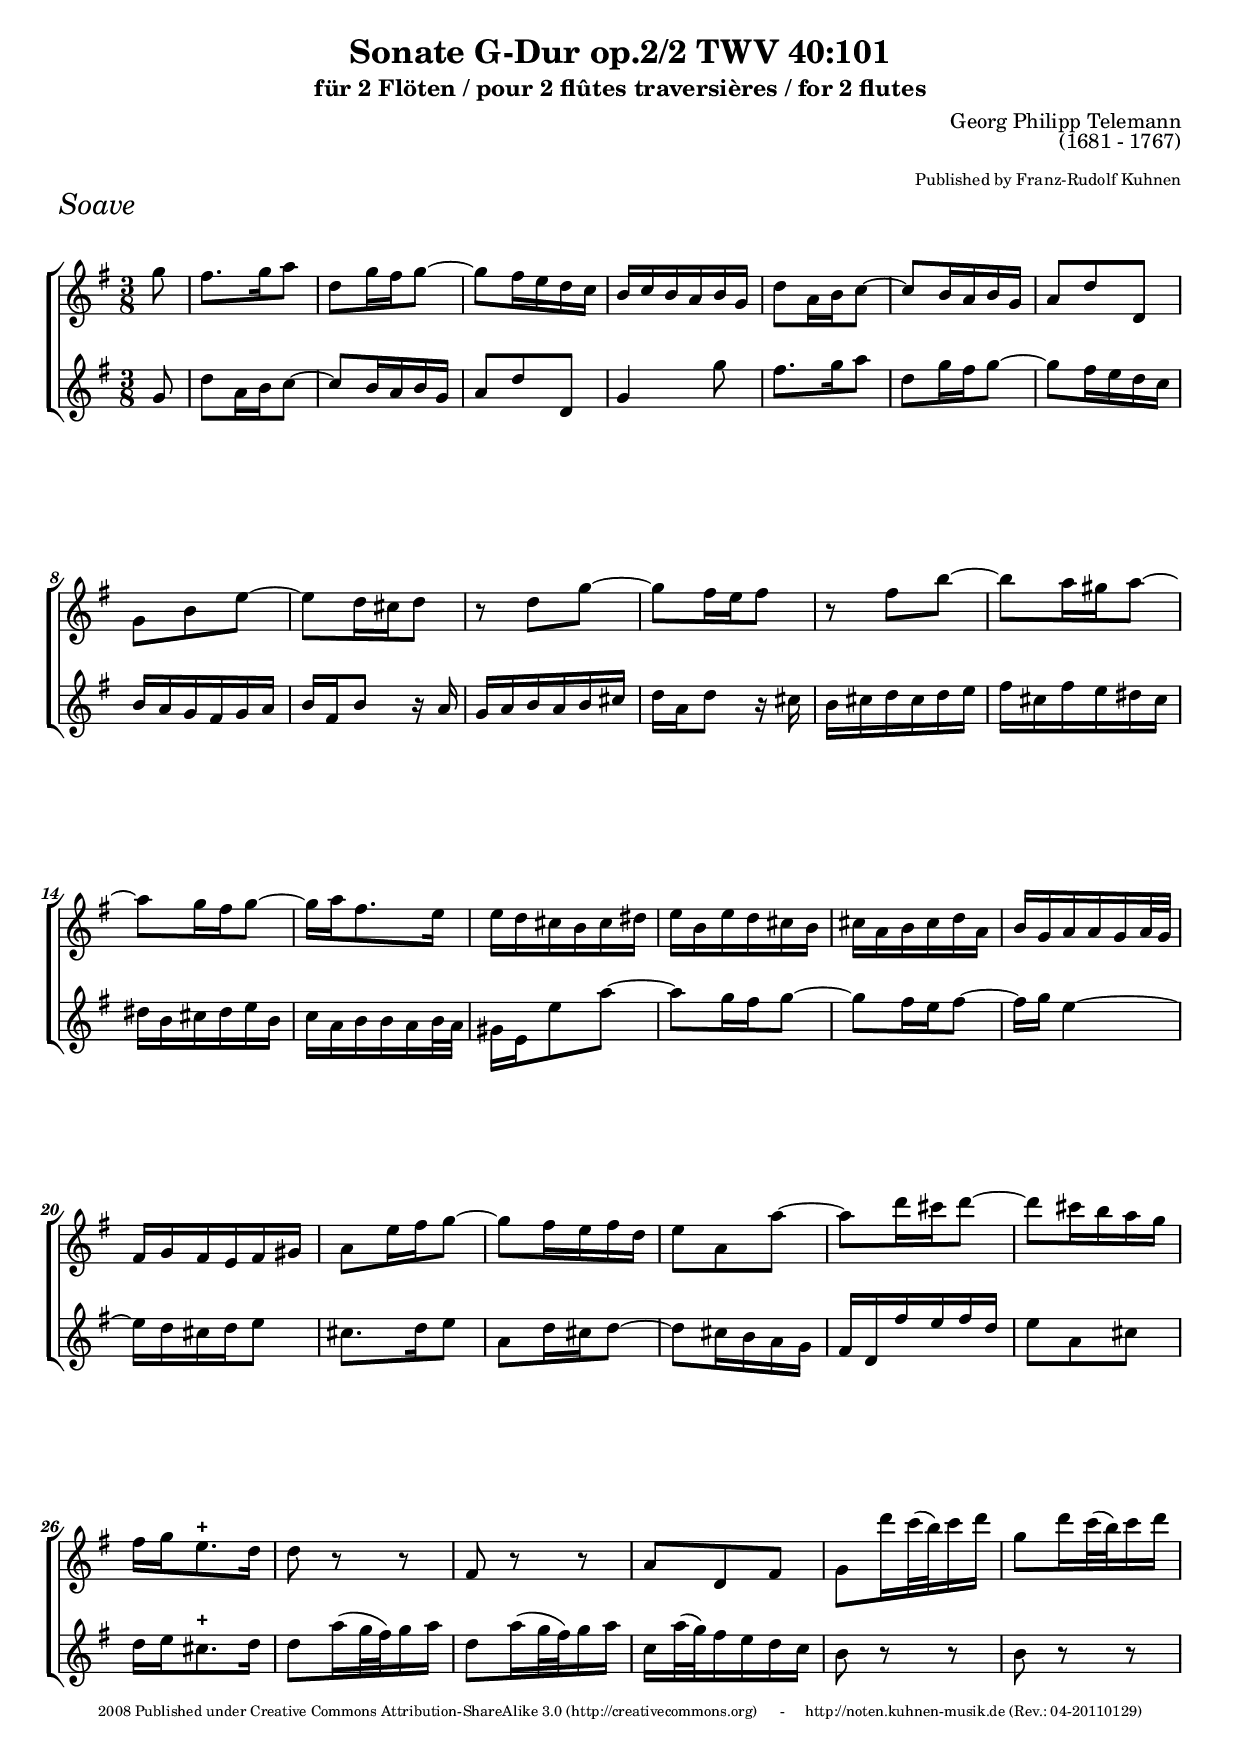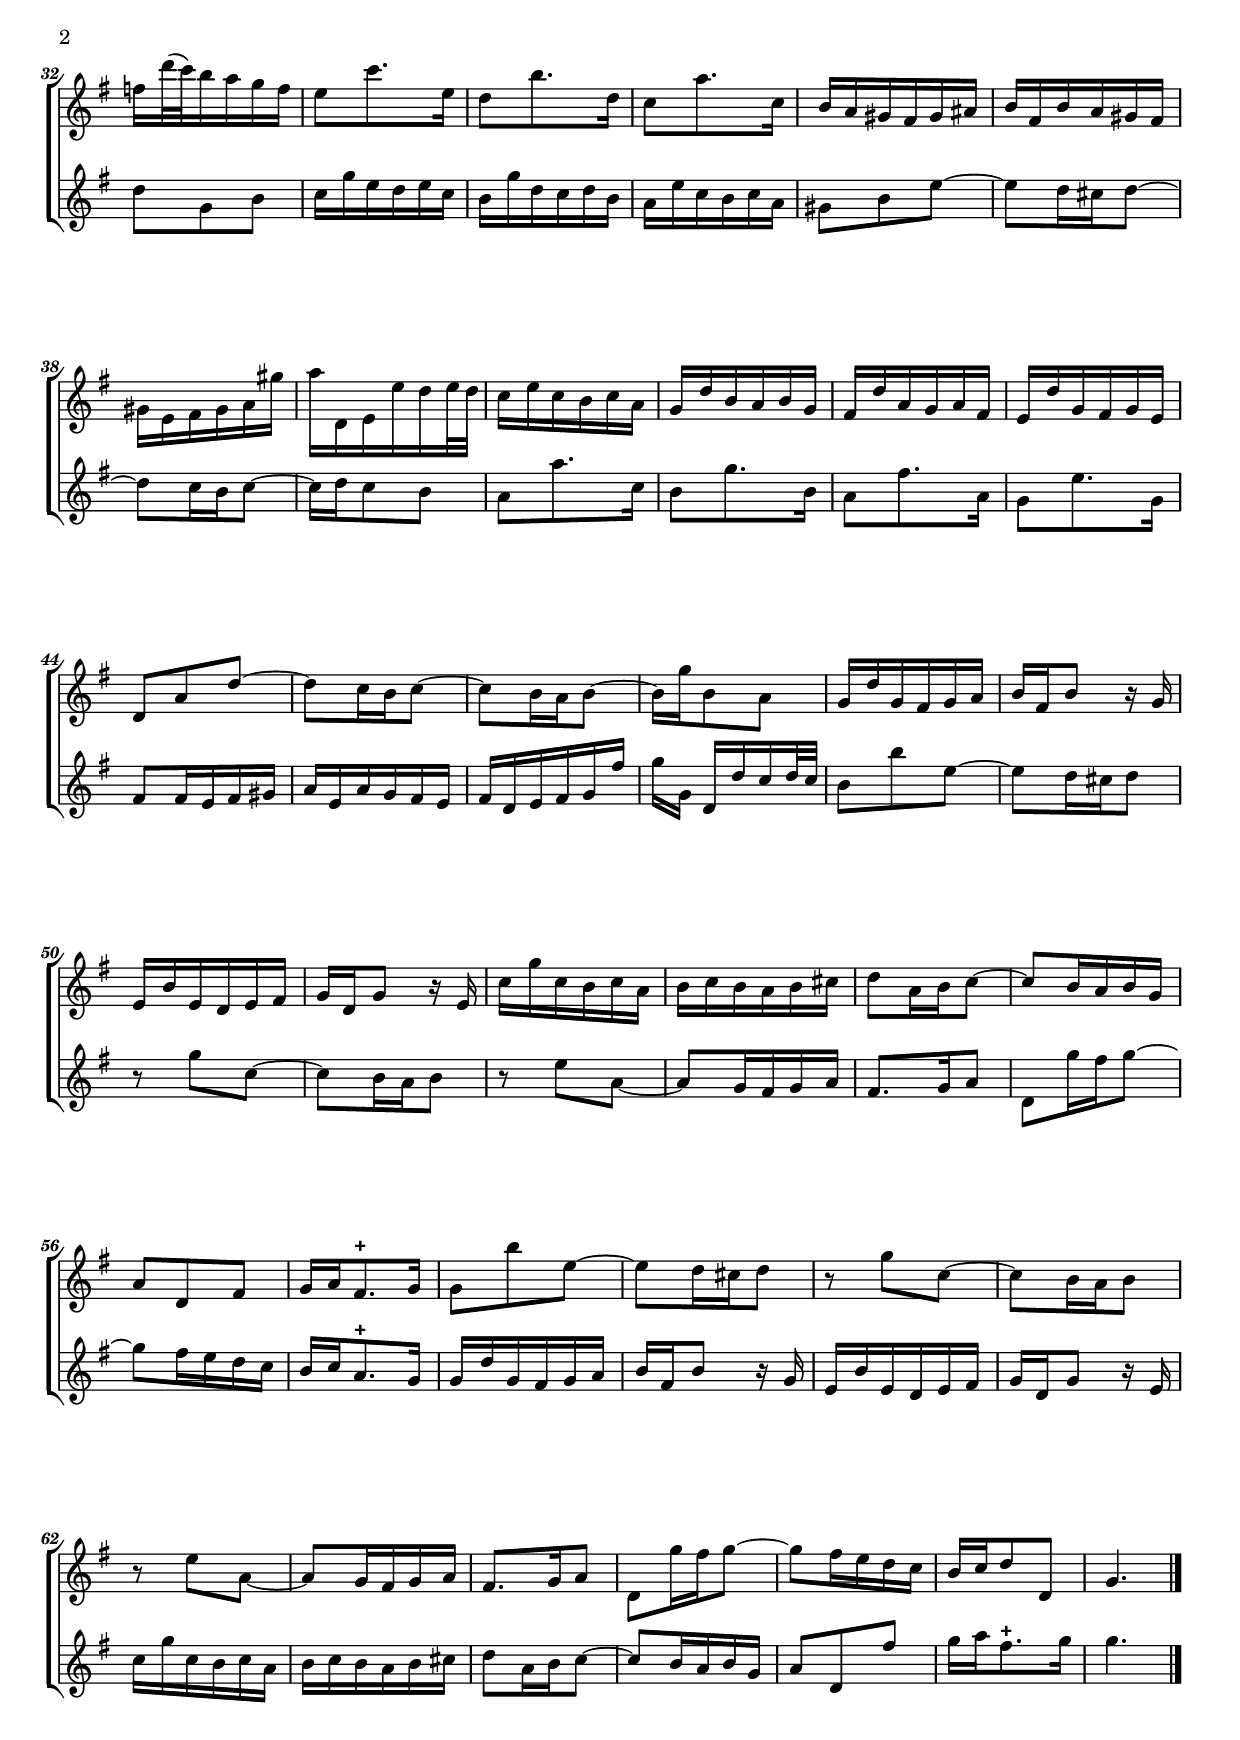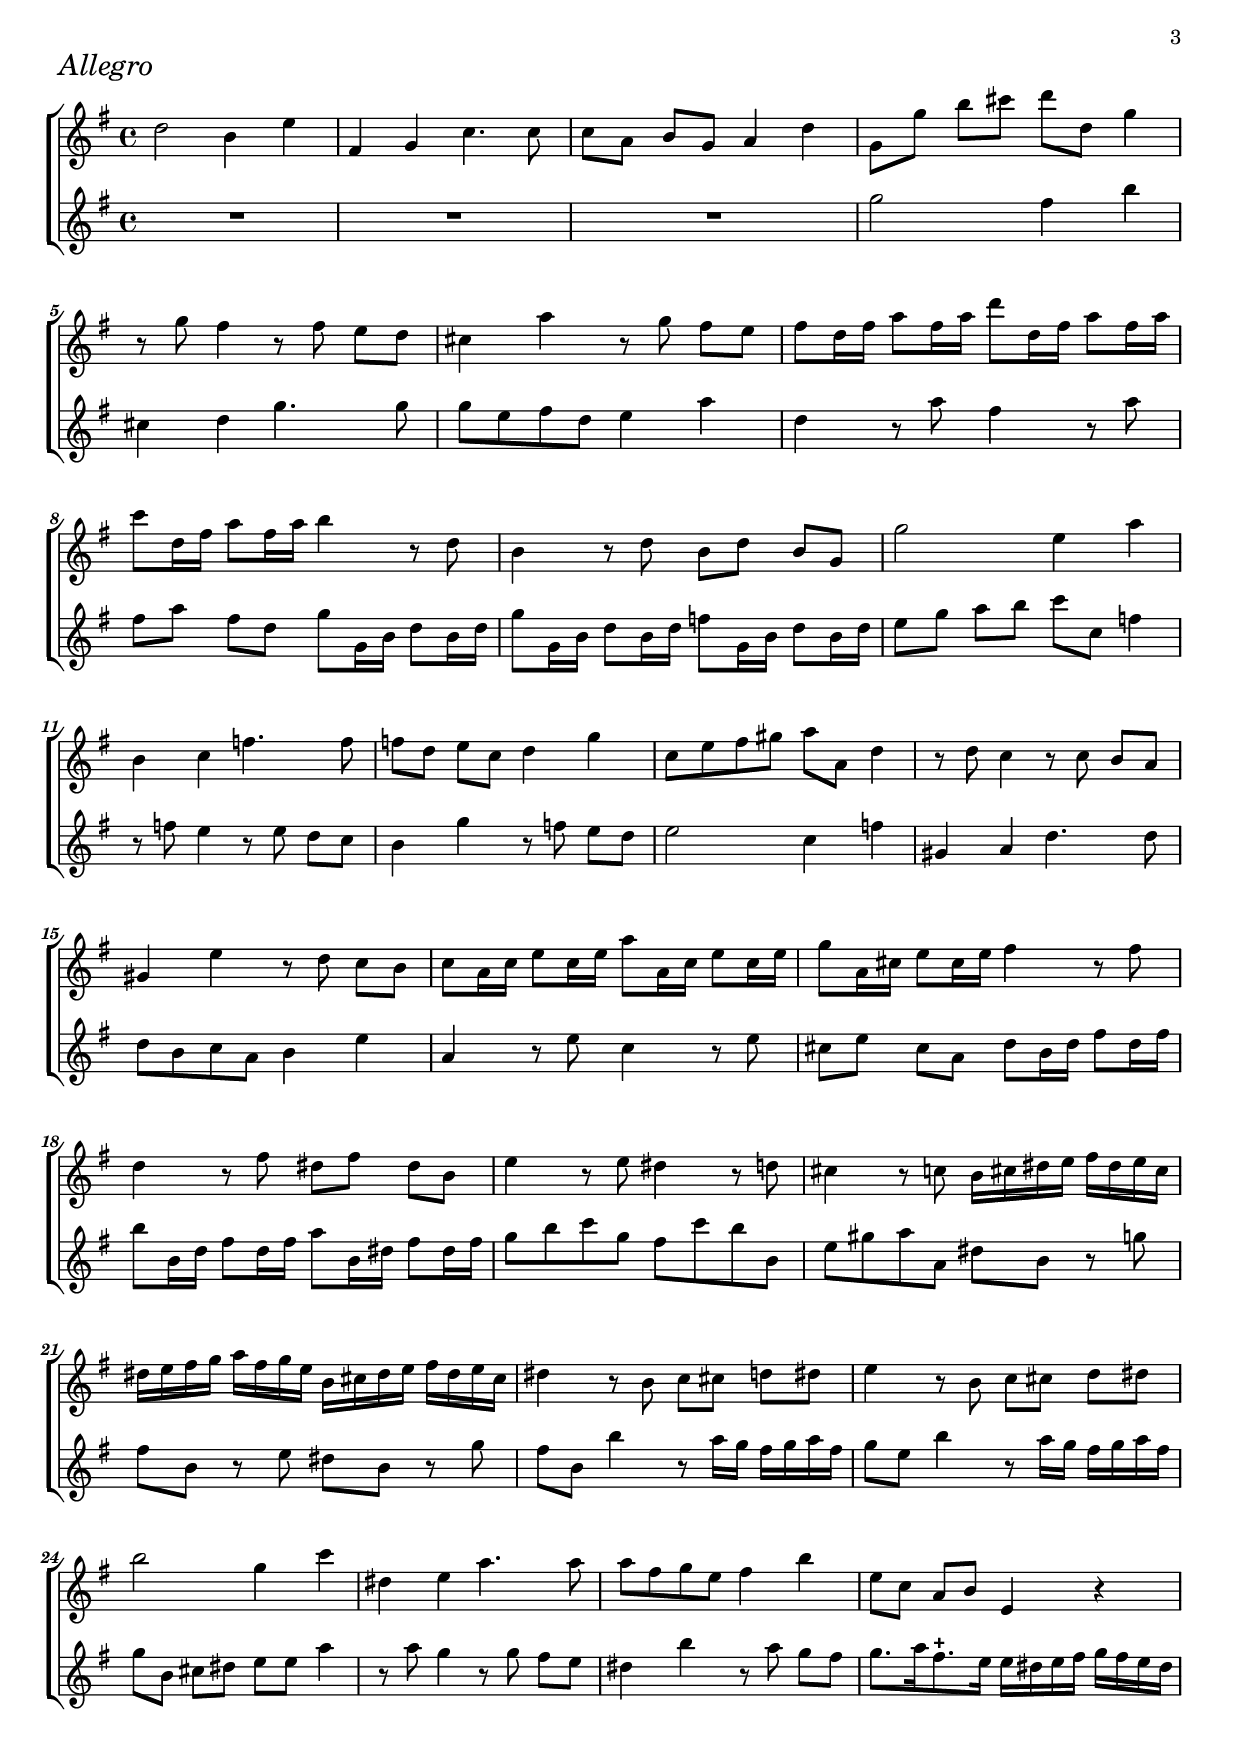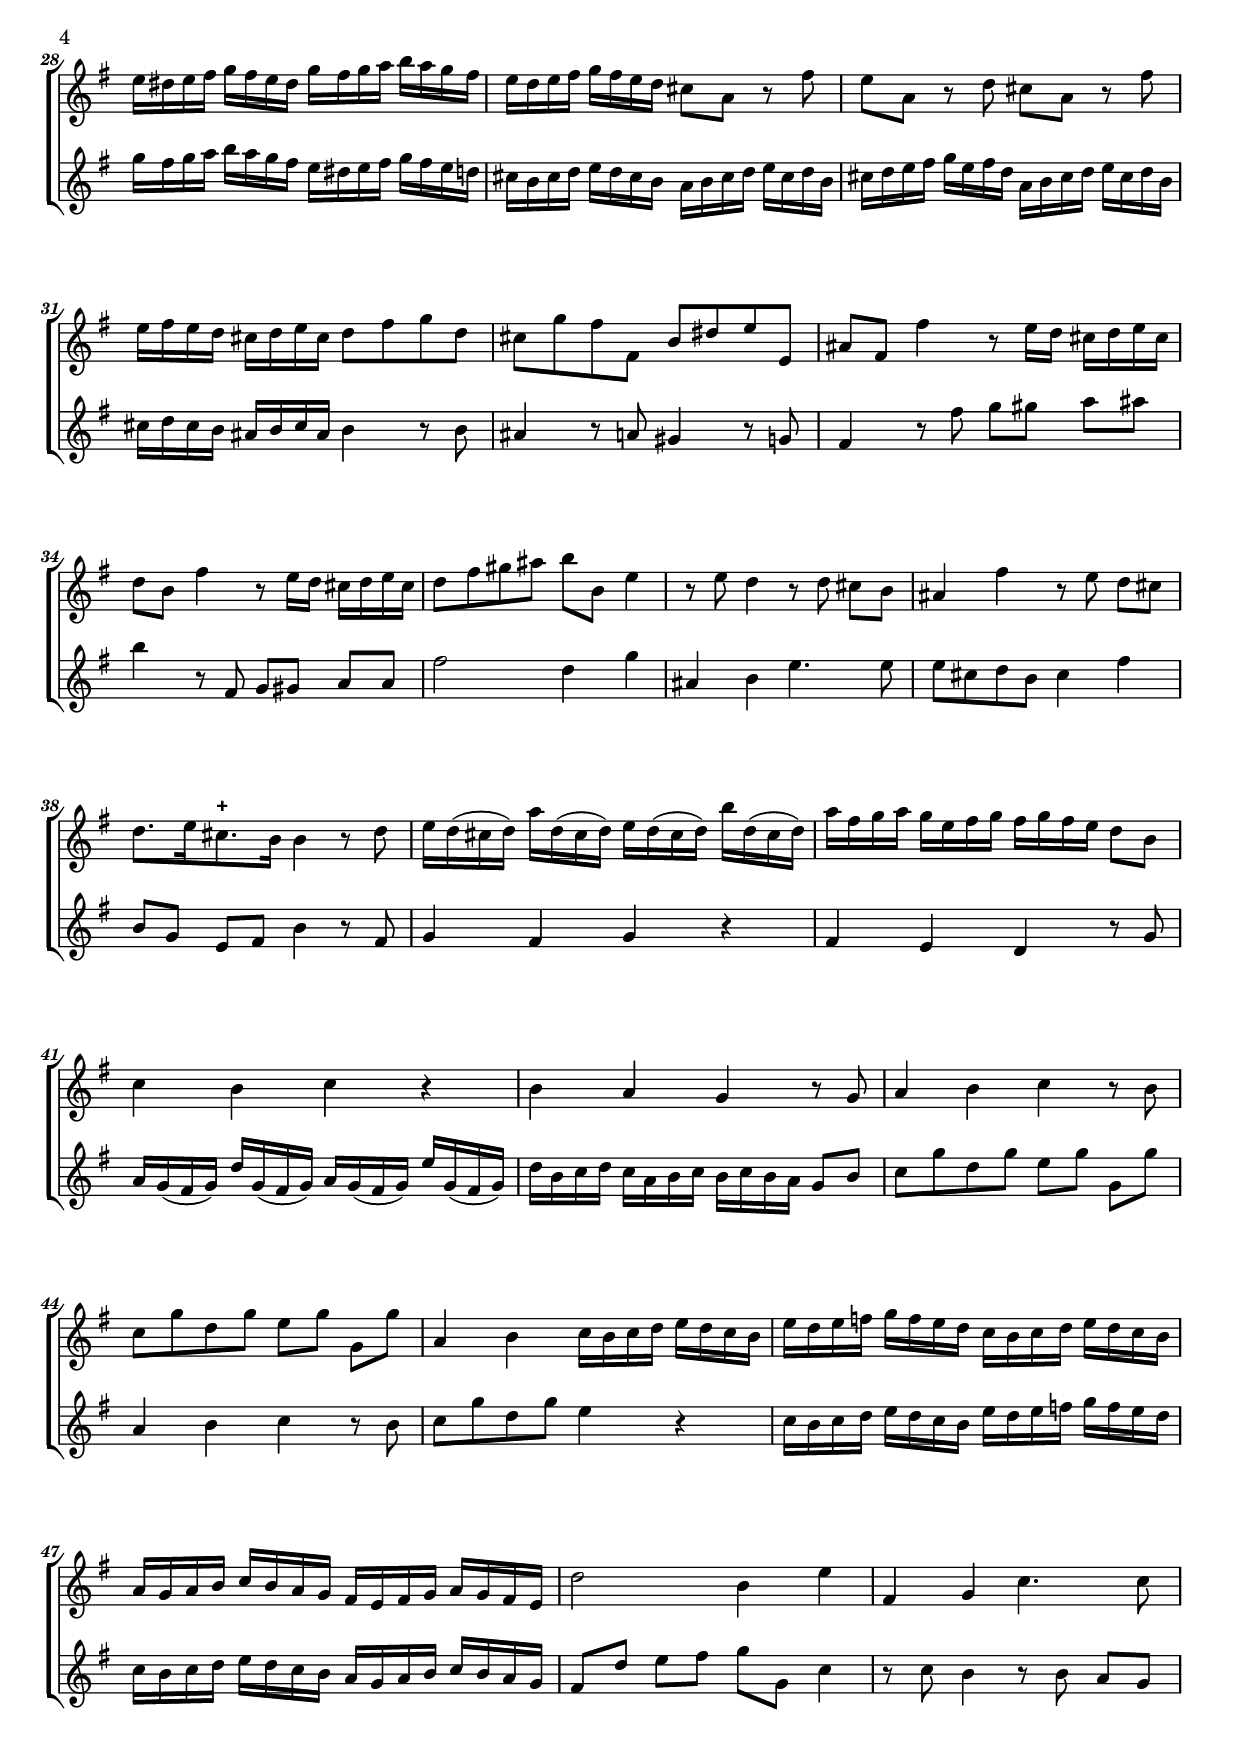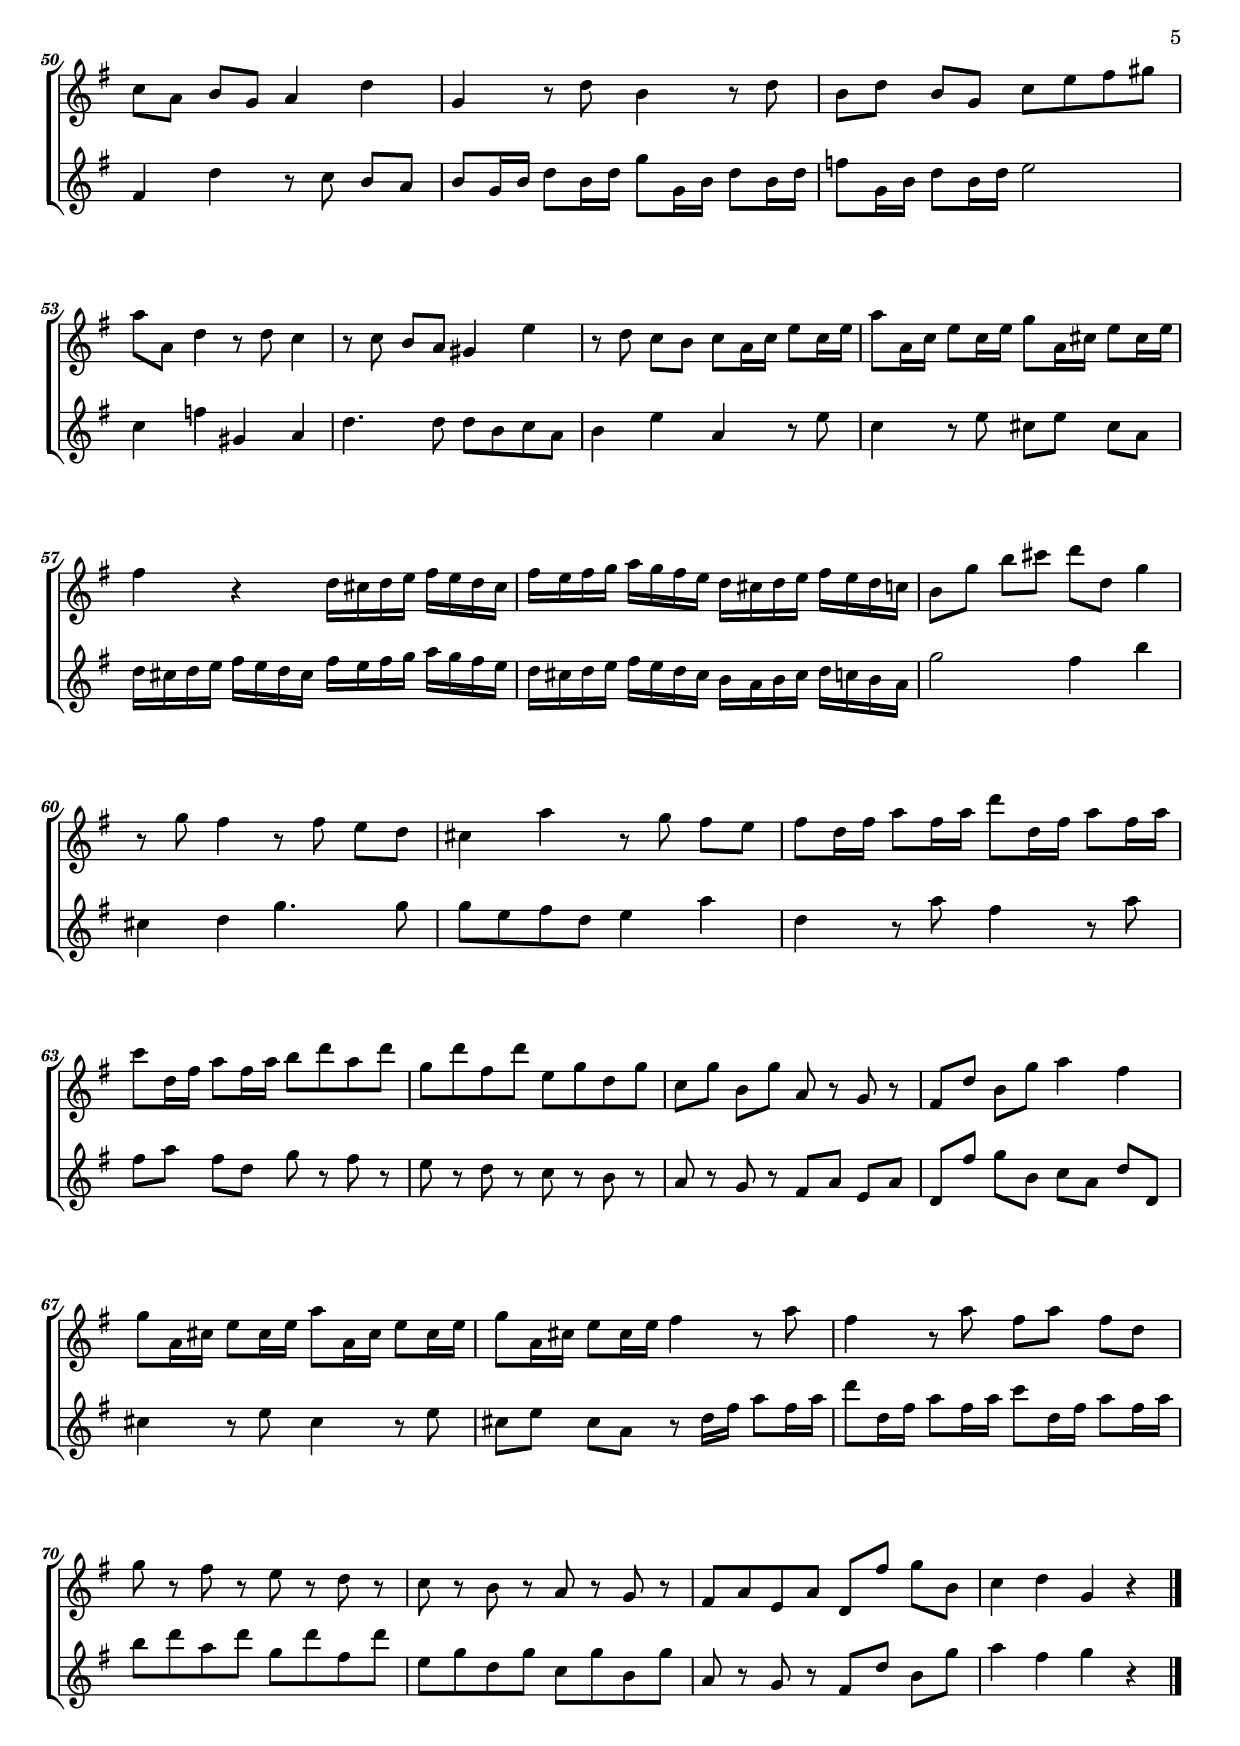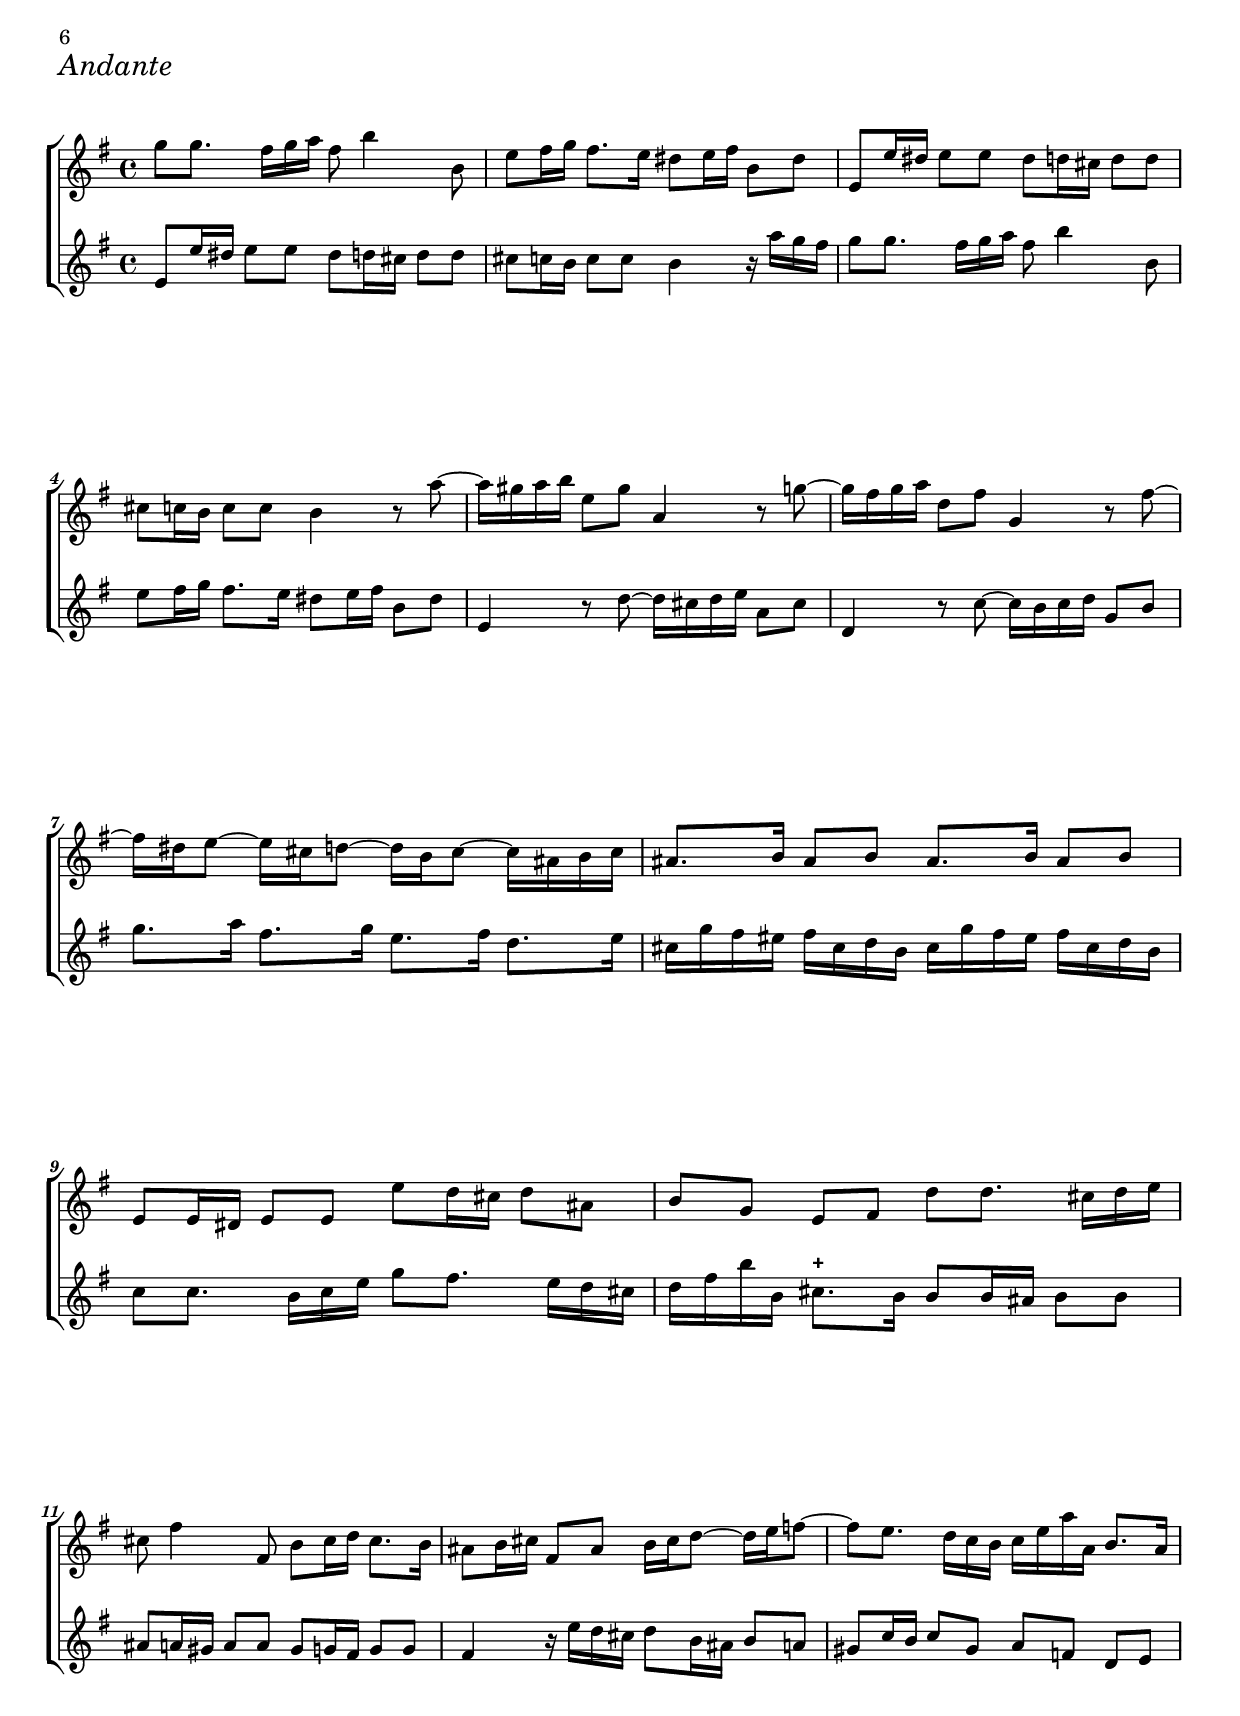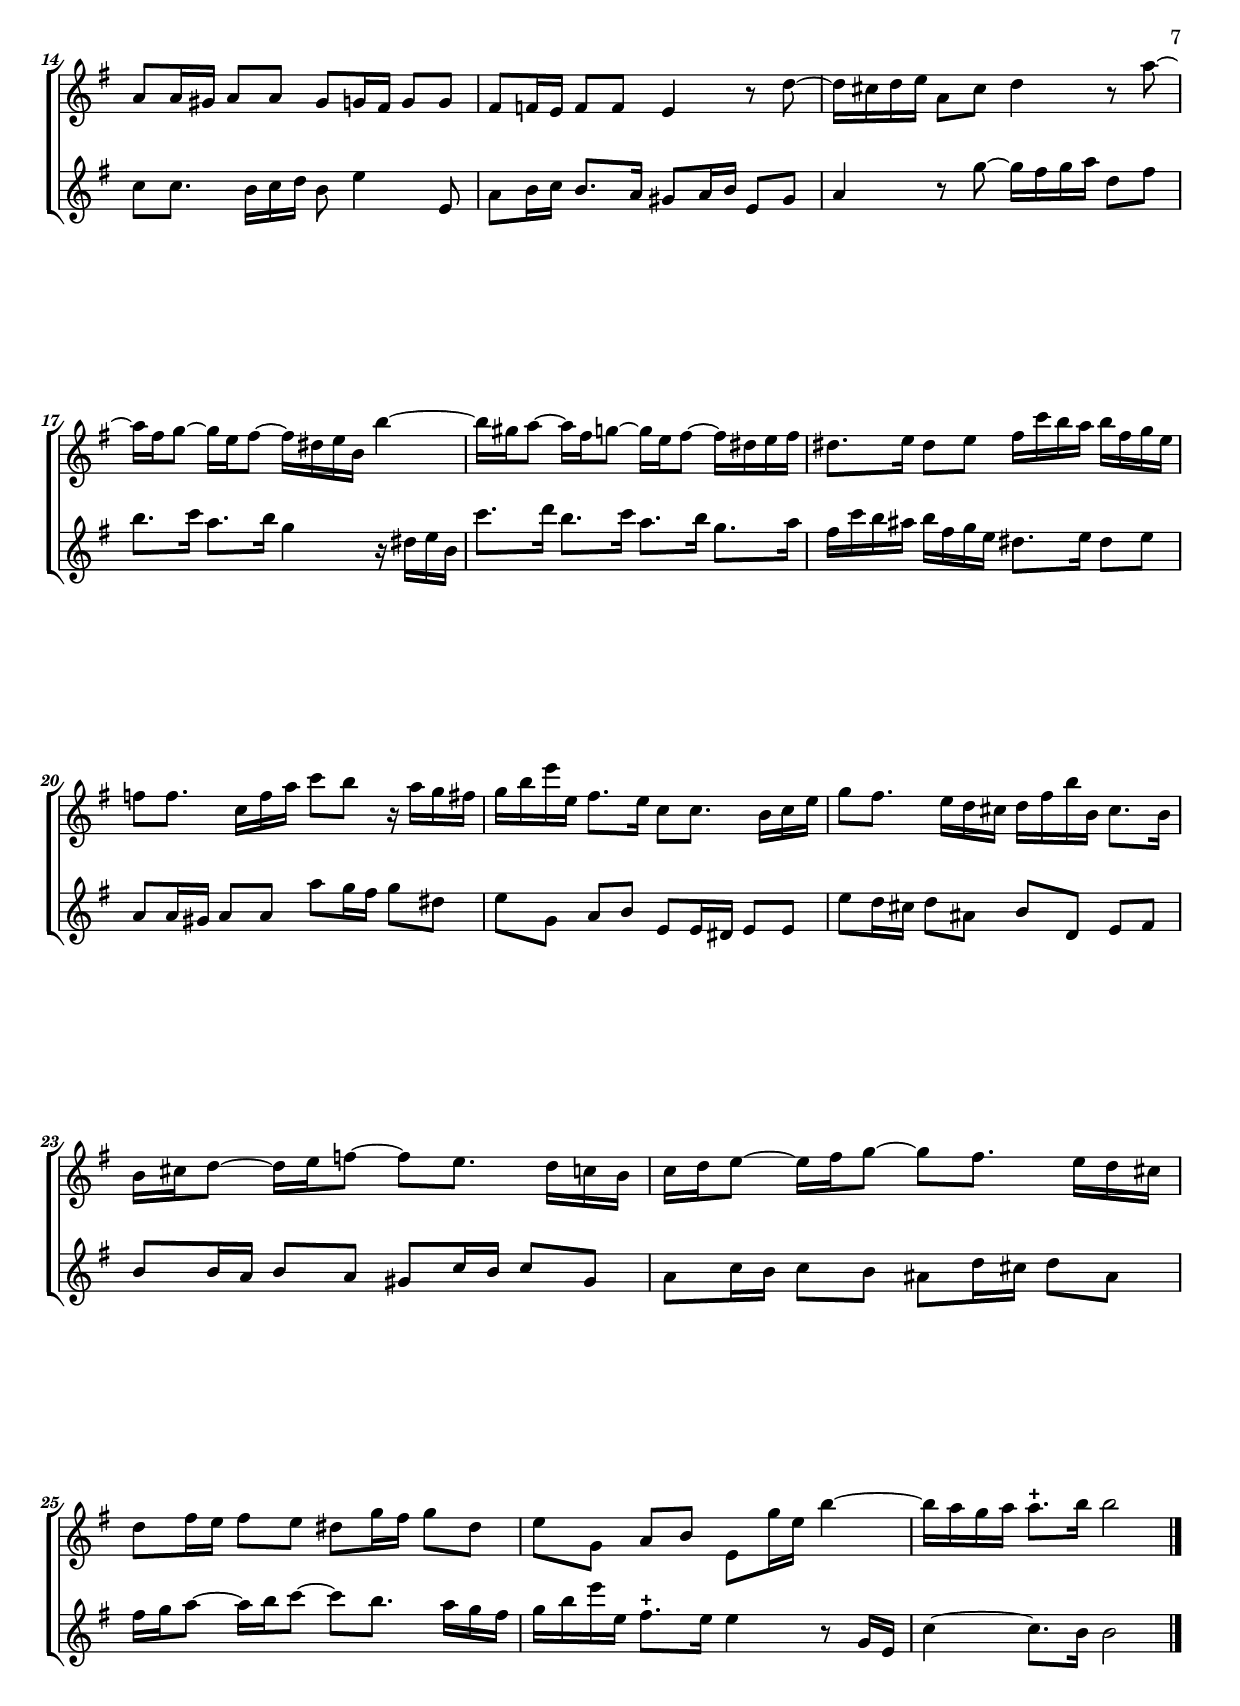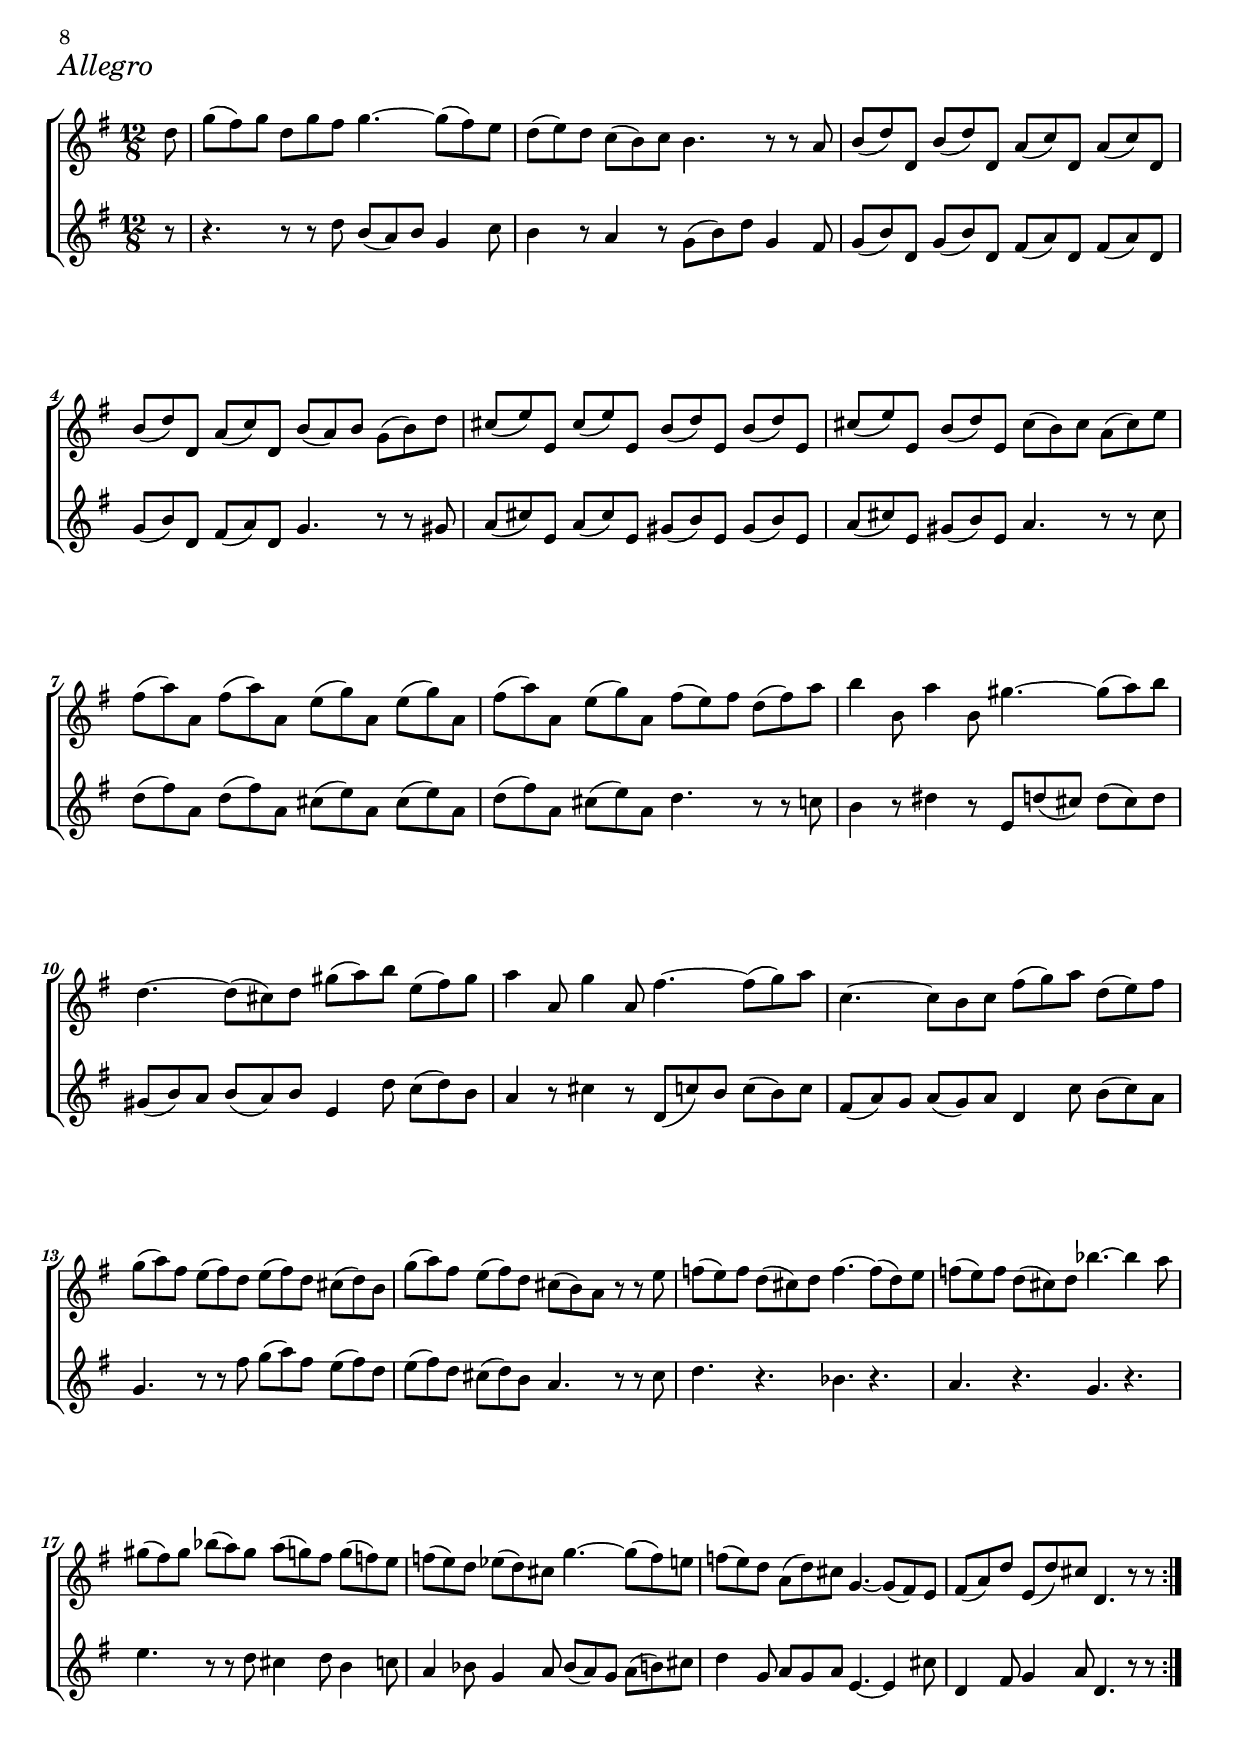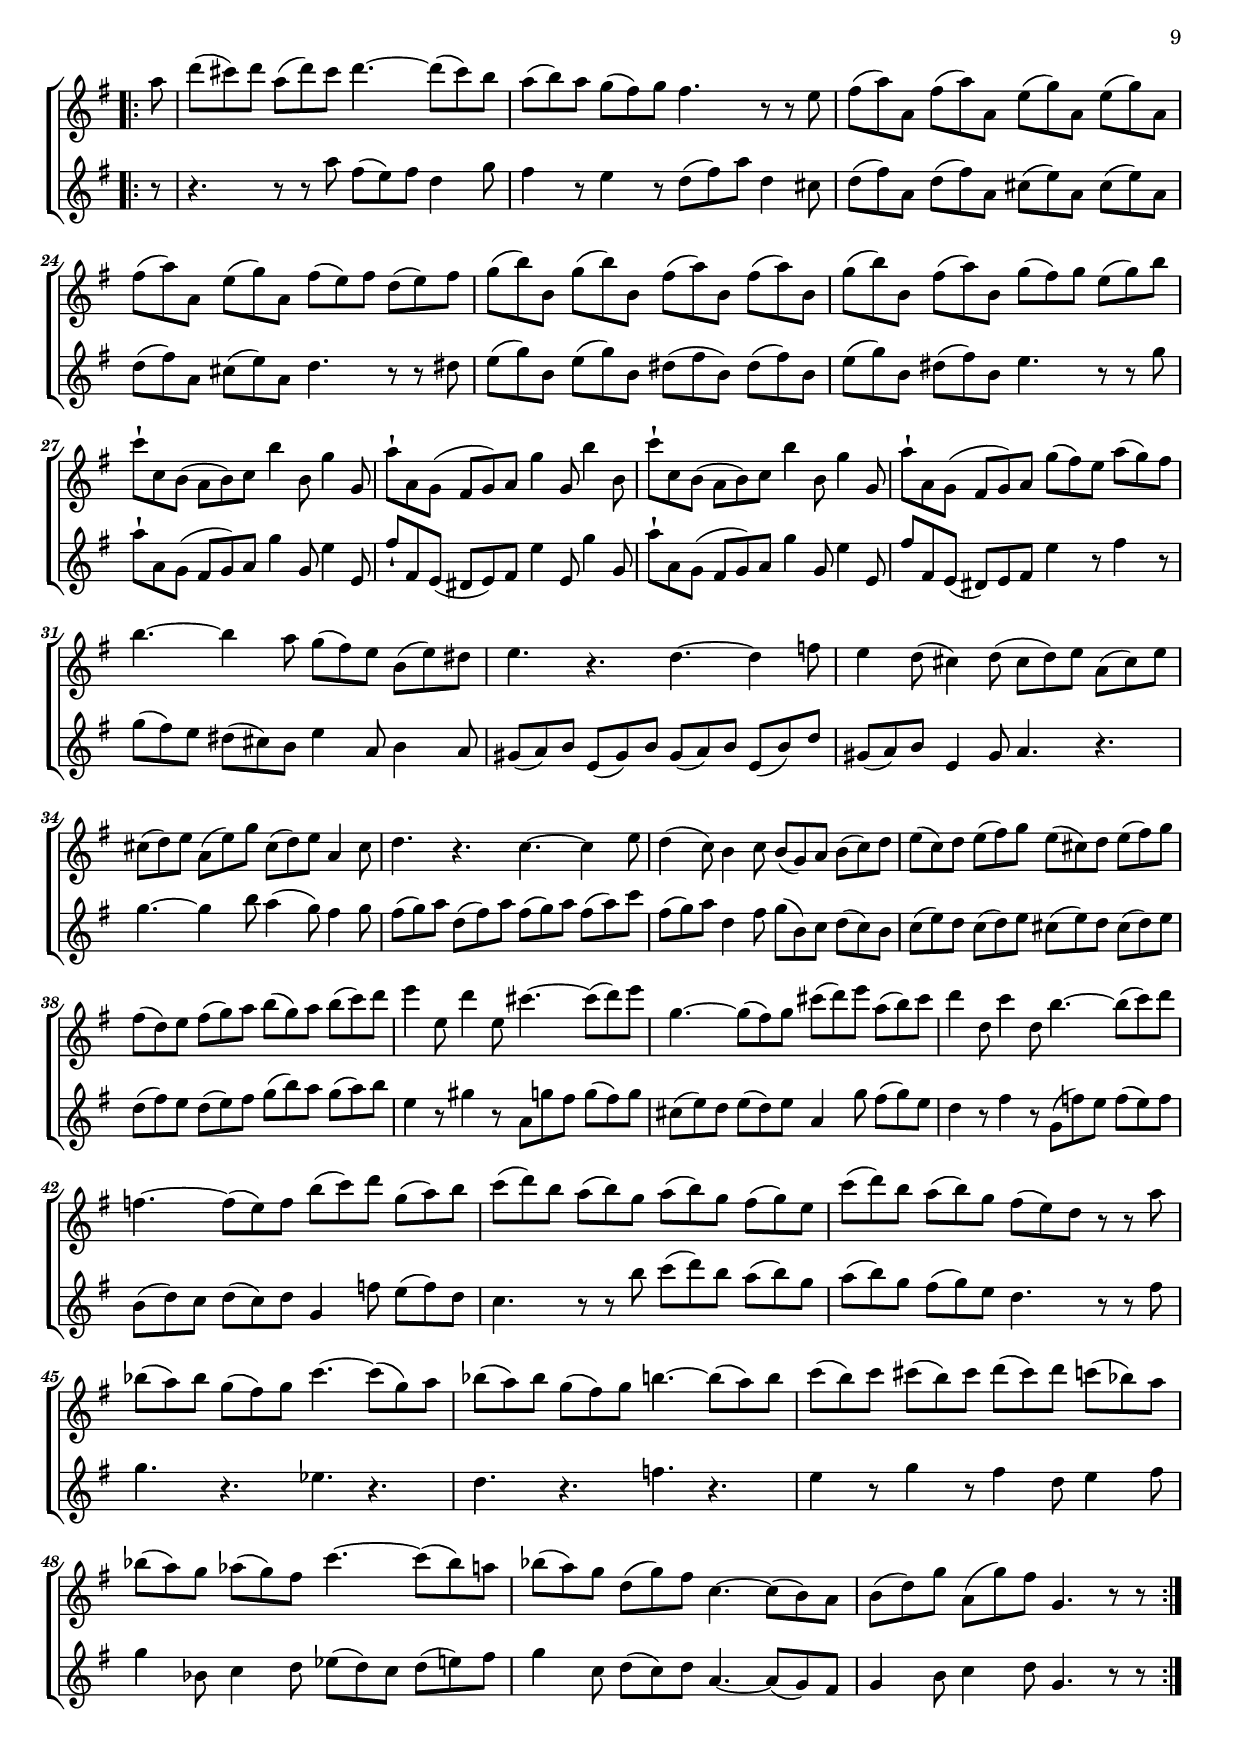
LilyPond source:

\version "2.13.46"
\include "deutsch.ly"
#(ly:set-option 'point-and-click #t)


%%%%%%%%%%%%%%%  Makros  %%%%%%%%%%%%%%%%%%
tr = ^\markup { \bold {+}}
pad =  { \once \override Script #'padding = #1.0 }
% kleine Noten
kl =  \set fontSize = #-4 
  
% normal große Noten
nm =   \set fontSize = #0

% bei Verzierungen: Hälse kürzen, Hals nach unten, kleine Noten
sk =  { \once \override Stem #'length-fraction = #0.6 \once \override Stem #'direction = #DOWN \once \set fontSize = #-3   }
ska = { \once \override Stem #'length-fraction = #0.7 \once \override Stem #'direction = #DOWN \once \set fontSize = #-3   }
skn = { \once \override Stem #'length-fraction = #1 \once \override Stem #'direction = #DOWN \once \set fontSize = #-3   }
sn =     \override Stem #'length-fraction = #1  %normale Länge

%  Unterbalken geändert: statt 3 * 2 16-tel nun 2 * 3 16-tel
qbeam = {
  \set subdivideBeams = ##t
  \set Staff.beatLength = #(ly:make-moment 3 16)
  \set Staff.beatLength = #(ly:make-moment 3 8)
}
% Unterbalken gemäß Standard
nbeam = {
  \set Staff.beatLength = #(ly:make-moment 1 8)
  \set subdivideBeams = ##f
}

%%%%%%%%%%%%% Ende Makros %%%%%%%%%%%%%%%%%



\header {
% copyright = "© 2008 by Franz-Rudolf Kuhnen (Rev.: 03-20100501)"
title = "Sonate G-Dur op.2/2 TWV 40:101"
subtitle = "für 2 Flöten / pour 2 flûtes traversières / for 2 flutes"
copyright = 
 \markup  {
  \teeny "2008 Published under Creative Commons Attribution-ShareAlike 3.0 (http://creativecommons.org) 
    -
    http://noten.kuhnen-musik.de (Rev.: 04-20110129)"  
  }
composer =  \markup \override #'(baseline-skip . 2)  \right-column { { "Georg Philipp Telemann" "(1681 - 1767)"  } \null  \tiny "Published by Franz-Rudolf Kuhnen"}
}


\paper {
  myStaffSize = #18

  #(define fonts
    (make-pango-font-tree "Times New Roman"
                          "Arial"
                          "Luxi Mono"
                          (/ myStaffSize 18)))
  %   line-width = 18\cm
  ragged-last-bottom = ##f
}
#(set-default-paper-size "a4")
#(set-global-staff-size 18)




\score { 
  \transpose b g
  \relative c'''
  \new ChoirStaff
  
  <<
    % force offset of colliding notes in chords:
    \override Score.NoteColumn #'force-hshift = #1.0
    
    \context Staff = "track 1" << \relative c'''
      \override Score.BarNumber #'font-shape =  #'italic
      \override Score.BarNumber #'font-series = #'bold
      \set Score.skipBars = ##t
      \set Staff.printKeyCancellation = ##f
      
      \context Voice = "voice 1" 
      {
	\override Voice.TextScript #'padding = #1.0
	\override MultiMeasureRest #'expand-limit = 1
	
	\time 3/8
	\clef "treble"
	\key b \major
	\partial 8*1 b8 |
	a 8. b 16 c 8  |
	f, 8 b 16 a b 8 ~  |
	b 8 a 16 g f es  |
	d 16 es d c d b  |
%% 5
	f' 8 c 16 d es 8 ~  |
	es 8 d 16 c d b  |
	c 8 f f,  |
	b 8 d g ~  |
	g 8 f 16 e f 8  |
%% 10
	r8 f b ~  |
	b 8 a 16 g a 8  |
	r8 a d ~  |
	d 8 c 16 h c 8 ~  |
	c 8 b 16 a b 8 ~  |
%% 15
	b 16 c a 8. g 16  |
	g 16 f e d e fis  |
	g 16 d g f e d  |
	e 16 c d e f c  |
	d 16 b c c b c 32 b  |
%% 20
	a 16 b a g a h  |
	c 8 g' 16 a b 8 ~  |
	b 8 a 16 g a f  |
	g 8 c, c' ~  |
	c 8 f 16 e f 8 ~ |
%% 25
	f 8 e 16 d c b  |
	a 16 b g 8.\tr f 16  |
	f 8 r r  |
	a, 8 r r  |
	c 8 f, a  |
%% 30
	b 8 f'' 16 es 32( d) es 16 f  |
	b, 8 f' 16 es 32( d) es 16 f  |
	as, 16 f' 32( es) d 16 c b as  |
	g 8 es' 8. g, 16  |
	f 8 d' 8. f, 16  |
%% 35
	es 8 c' 8. es, 16  |
	d 16 c h a h cis  |
	d 16 a d c h a  |
	h 16 g a h c h'  |
	c 16 f,, g g' f g 32 f  |
%% 40
	es 16 g es d es c  |
	b 16 f' d c d b  |
	a 16 f' c b c a  |
	g 16 f' b, a b g  |
	f 8 c' f ~  |
%% 45
	f 8 es 16 d es 8 ~  |
	es 8 d 16 c d 8 ~  |
	d 16 b' d, 8 c  |
	b 16 f' b, a b c  |
	d 16 a d 8 r16 b  |
%% 50
	g 16 d' g, f g a  |
	b 16 f b 8 r16 g  |
	es' 16 b' es, d es c  |
	d 16 es d c d e  |
	f 8 c 16 d es 8 ~  |
%% 55
	es 8 d 16 c d b  |
	c 8 f, a  |
	b 16 c a 8.\tr b 16  |
	b 8 d' g, ~  |
	g 8 f 16 e f 8  |
%% 60
	r8 b es, ~  |
	es 8 d 16 c d 8  |
	r8 g c, ~  |
	c 8 b 16 a b c  |
	a 8. b 16 c 8  |
%% 65
	f, 8 b' 16 a b 8 ~  |
	b 8 a 16 g f es  |
	d 16 es f 8 f,  |
	b 4.  |	\bar "|."
      } % Voice
    >> % Staff
    
    \context Staff = "track 2" <<             
      \set Score.skipBars = ##t
      \set Staff.printKeyCancellation = ##f
      
      \context Voice = "voice 2" 
      {
	\override Voice.TextScript #'padding = #1.0                
	\override MultiMeasureRest #'expand-limit = 1
	
	\time 3/8
	\clef "treble"
	\key b \major
	\partial 8*1 b 8  |
	f' 8 c 16 d es 8 ~  |
	es 8 d 16 c d b  |
	c 8 f f,  |
	b 4 b' 8  |
%% 5                
	a 8. b 16 c 8  |
	f, 8 b 16 a b 8 ~  |
	b 8 a 16 g f es  |
	d 16 c b a b c  |
	d 16 a d 8 r16 c  |
%% 10
	b 16 c d c d e  |
	f 16 c f 8 r16 e  |
	d 16 e f e f g  |
	a 16 e a g fis e  |
	fis 16 d e fis g d  |
%% 15
	es 16 c d d c d 32 c  |
	h 16 g g' 8 c ~  |
	c 8 b 16 a b 8 ~  |
	b 8 a 16 g a 8 ~  |
	a 16 b g 4 ~   |
%% 20
	g16 f e f g 8  |
	e 8. f 16 g 8  |
	c, 8 f 16 e f 8 ~  |
	f 8 e 16 d c b  |
	a 16 f a' g a f  |
%% 25
	g 8 c, e  |
	f 16 g e 8.\tr f 16  |
	f 8 c' 16( b 32 a) b 16 c  |
	f, 8 c' 16( b 32 a) b 16 c  |
	es, 16 c' 32( b) a 16 g f es  |
%% 30
	d 8 r r  |
	d 8 r r  |
	f 8 b, d  |
	es 16 b' g f g es  |
	d 16 b' f es f d  |
%% 35
	c 16 g' es d es c  |
	h 8 d g ~  |
	g 8 f 16 e f 8 ~  |
	f 8 es 16 d es 8 ~  |
	es 16 f es 8 d  |
%% 40
	c 8 c' 8. es, 16  |
	d 8 b' 8. d, 16  |
	c 8 a' 8. c, 16  |
	b 8 g' 8. b, 16  |
	a 8 a 16 g a h  |
%% 45
	c 16 g c b a g  |
	a 16 f g a b a'  |
	b 16[ b,] f f' es f 32 es  |
	d 8 d' g, ~  |
	g 8 f 16 e f 8  |
%% 50
	r8 b es, ~  |
	es 8 d 16 c d 8  |
	r8 g c, ~  |
	c 8 b 16 a b c  |
	a 8. b 16 c 8  |
%% 55
	f, 8 b' 16 a b 8 ~  |
	b 8 a 16 g f es  |
	d 16 es c 8.\tr b 16  |
	b 16 f' b, a b c  |
	d 16 a d 8 r16 b  |
%% 60
	g 16 d' g, f g a  |
	b 16 f b 8 r16 g  |
	es' 16 b' es, d es c  |
	d 16 es d c d e  |
	f 8 c 16 d es 8 ~  |
%% 65
	es 8 d 16 c d b  |
	c 8 f, a'  |
	b 16 c a 8.\tr b 16  |	
	b 4.  |          \bar "|."        \pageBreak
      }
      % Voice
    >> % Staff (final)
  >> % notes
  
  \layout { indent = 0 }
  \header
  { piece=   \markup { \italic \override #'(font-size . 3) "Soave"}}
} % score



\score {
  \transpose b g
  \relative c''
  \new ChoirStaff
  <<
    % force offset of colliding notes in chords:
    \override Score.NoteColumn #'force-hshift = #1.0
    \context Staff = "track 1" <<
      \override Score.BarNumber #'font-shape =  #'italic
      \override Score.BarNumber #'font-series = #'bold
      \set Score.skipBars = ##t
      \set Staff.printKeyCancellation = ##f
      
      \context Voice = "voice 1" 
      {
	\override Voice.TextScript #'padding = #1.0                
	\override MultiMeasureRest #'expand-limit = 1
	
	\time 4/4
	\set beamExceptions =   #'((end . (( (1 . 8) . (2 2 2 2) )) )) 
	
	\clef "treble"
	\key b \major
	f 2 d 4 g  |
	a, 4 b es 4. es 8  |
	es 8 c d b c 4 f  |
	b, 8 b' d e f f, b 4  |
%% 5                
	r8 b a 4 r8 a g f  |
	e 4 c' r8 b a g  |  
	a 8 f 16 a c 8 a 16 c f 8 f, 16 a c 8 a 16 c  |
	es 8 f, 16 a c 8 a 16 c d 4 r8 f,  |
	d 4 r8 f d f d b  |   
%% 10
	b' 2 g 4 c  |
	d, 4 es as 4. as 8  |
	as 8 f g es f 4 b  |
	es, 8[ g a h] c c, f 4  |
	r8 f es 4 r8 es d c  |
%% 15
	h 4 g' r8 f es d  |
	es 8 c 16 es g 8 es 16 g c 8 c, 16 es g 8 es 16 g  |
	b 8 c, 16 e g 8 e 16 g a 4 r8 a  |
	f 4 r8 a fis a fis d  |
	g 4 r8 g fis 4 r8 f  |
%% 20
	e 4 r8 es d 16 e fis g a fis g e  |
	fis 16 g a b c a b g d e fis g a fis g e  |
	fis 4 r8 d es e f fis  |
	g 4 r8 d es e f fis  |
	d' 2 b 4 es  |
%% 25   
	fis, 4 g c 4. c 8  |
	c 8[ a b g] a 4 d  |
	g, 8 es c d g, 4 r  |         \pageBreak
	g' 16 fis g a b a g fis b a b c d c b a  |  
	g 16 f g a b a g f e 8 c r a'  |
%% 30
	g 8 c, r f e c r a'  |
	g 16 a g f e f g e f 8[ a b f]  |
	e 8[ b' a a,] d[ fis g g,]  |
	cis 8 a a' 4 r8 g 16 f e f g e  |
	f 8 d a' 4 r8 g 16 f e f g e  |
%% 35
	f 8[ a h cis] d d, g 4  |
	r8 g f 4 r8 f e d  |
	cis 4 a' r8 g f e  |
	f 8.[ g 16 e 8.\tr d 16] d 4 r8 f  |
	g 16 f( e f) c' f,( e f) g f( e f) d' f,( e f)  |
%% 40
	c' 16 a b c b g a b a b a g f 8 d  |
	es 4 d es r  |
	d 4 c b r8 b  |
	c 4 d es r8 d  |
	es 8[ b' f b] g b b, b'  |
%% 45
	c, 4 d es 16 d es f g f es d  |
	g 16 f g as b as g f es d es f g f es d  |
	c 16 b c d es d c b a g a b c b a g  |
	f' 2 d 4 g  |
	a, 4 b es 4. es 8  |
%% 50
	es 8 c d b c 4 f  |
	b, 4 r8 f' d 4 r8 f  |
	d 8 f d b es[ g a h]  | \break
	c 8 c, f 4 r8 f es 4  |
	r8 es d c h 4 g'  |
%% 55
	r8 f es d es c 16 es g 8 es 16 g  |
	c 8 c, 16 es g 8 es 16 g b 8 c, 16 e g 8 e 16 g  |
	a 4 r f 16 e f g a g f e  |
	a 16 g a b c b a g f e f g a g f es  |
	d 8 b' d e f f, b 4  |
%% 60   
	r8 b a 4 r8 a g f  |
	e 4 c' r8 b a g  |
	a 8 f 16 a c 8 a 16 c f 8 f, 16 a c 8 a 16 c  |            \break
	es 8 f, 16 a c 8 a 16 c d 8[ f c f] |
	b, 8[ f' a, f'] g,[ b f b]  |
%% 65
	es, 8 b' d, b' c, r b r  |
	a 8 f' d b' c 4 a  |
	b 8 c, 16 e g 8 e 16 g c 8 c, 16 e g 8 e 16 g  |
	b 8 c, 16 e g 8 e 16 g a 4 r8 c  |
	a 4 r8 c a c a f  |
%% 70
	b 8 r a r g r f r  |
	es 8 r d r c r b r  |
	a 8[ c g c] f, a' b d,  |
	es 4 f b, 
	% Warnung: Takt zu kurz, wird mit Pausen aufgefüllt
	r4  |\bar "|."
      } % Voice
    >> % Staff
    
    
    \context Staff = "track 2" << 
      \context Voice = "voice 2" 
      {
	\override Voice.TextScript #'padding = #1.0  
	\override MultiMeasureRest #'expand-limit = 1
	\time 4/4      	
        \set beamExceptions =   #'((end . (( (1 . 8) . (2 2 2 2) )) )) 
	
	\clef "treble"
	\key b \major
	R1 | R1 | R1
	b' 2 a 4 d  |
%% 5
	e, 4 f b 4. b 8  |
	b 8[ g a f] g 4 c  |
	f, 4 r8 c' a 4 r8 c  |
	a 8 c a f b b, 16 d f 8 d 16 f  |
	b 8 b, 16 d f 8 d 16 f as 8 b, 16 d f 8 d 16 f  |
%% 10
	g 8 b c d es es, as 4  |
	r8 as g 4 r8 g f es  |
	d 4 b' r8 as g f  |
	g 2 es 4 as  |
	h, 4 c f 4. f 8  |
%% 15
	f 8[ d es c] d 4 g  |
	c, 4 r8 g' es 4 r8 g  |
	e 8 g e c f d 16 f a 8 f 16 a  |
	d 8 d, 16 f a 8 f 16 a c 8 d, 16 fis a 8 fis 16 a  |
	b 8[ d es b] a[ es' d d,]  |
%% 20
	g 8[ h c c,] fis d r b'  |
	a 8 d, r g fis d r b'  |
	a 8 d, d' 4 r8 c 16 b a b c a  |
	b 8 g d' 4 r8 c 16 b a b c a  |
	b 8 d, e fis g g c 4  |
%% 25
	r8 c b 4 r8 b a g  |
	fis 4 d' r8 c b a  |
	b 8.[ c 16 a 8.\tr g 16] g fis g a b a g fis  |
	b 16 a b c d c b a g fis g a b a g f  |
	e 16 d e f g f e d c d e f g e f d  |
%% 30
	e 16 f g a b g a f c d e f g e f d  |
	e 16 f e d cis d e cis d 4 r8 d  |
	cis 4 r8 c h 4 r8 b  |
	a 4 r8 a' b h c cis  |
	d 4 r8 a, b h c c  |
%% 35
	a' 2 f 4 b  |
	cis, 4 d g 4. g 8  |
	g 8[ e f d] e 4 a  |
	d, 8 b g a d 4 r8 a  |
	b 4 a b r  |
%% 40
	a 4 g f r8 b  |
	c 16 b( a b) f' b,( a b) c b( a b) g' b,( a b) |
	f' 16 d es f es c d es d es d c b 8 d  |
	es 8[ b' f b] g b b, b'  |
	c, 4 d es r8 d  |
%% 45
	es 8[ b' f b] g 4 r  |
	es 16 d es f g f es d g f g as b as g f  |
	es 16 d es f g f es d c b c d es d c b  |
	a 8 f' g a b b, es 4  |
	r8 es d 4 r8 d c b  |
%% 50
	a 4 f' r8 es d c  |
	d 8 b 16 d f 8 d 16 f b 8 b, 16 d f 8 d 16 f  |
	as 8 b, 16 d f 8 d 16 f g 2  |
	es 4 as h, c  |
	f 4. f 8 f[ d es c]  |
%% 55
	d 4 g c, r8 g'  |
	es 4 r8 g e g e c  |
	f 16 e f g a g f e a g a b c b a g  |
	f 16 e f g a g f e d c d e f es d c  |
	b' 2 a 4 d  |
%% 60
	e, 4 f b 4. b 8  |
	b 8[ g a f] g 4 c  |
	f, 4 r8 c' a 4 r8 c  |
	a 8 c a f b r a r  |
	g 8 r f r es r d r  |
%% 65
	c 8 r b r a c g c  |
	f, 8 a' b d, es c f f,  |
	e' 4 r8 g e 4 r8 g  |
	e 8 g e c r f 16 a c 8 a 16 c  |
	f 8 f, 16 a c 8 a 16 c es 8 f, 16 a c 8 a 16 c  |
%% 70
	d 8[ f c f] b,[ f' a, f']  |
	g, 8[ b f b] es,[ b' d, b']  |
	c, 8 r b r a f' d b'  |
	c 4 a b r4  |
	\bar "|."     \pageBreak
      } % Voice
    >> % Staff (final)
  >> % notes
  
  \layout { indent = 0 }

  \header
  { 
    piece=   \markup { \italic \override #'(font-size . 3) "Allegro"}
  }
} % score




\score {
  \transpose b g
  
  \relative c'''
  \new ChoirStaff
  <<
    % force offset of colliding notes in chords:
    \override Score.NoteColumn #'force-hshift = #1.0
    
    \context Staff = "track 1" <<
      \override Score.BarNumber #'font-shape =  #'italic
      \override Score.BarNumber #'font-series = #'bold
      \set Score.skipBars = ##t
      \set Staff.printKeyCancellation = ##f
      
      \context Voice = "voice 1" 
      {
	\override Voice.TextScript #'padding = #1.0                
	\override MultiMeasureRest #'expand-limit = 1
	
	\time 4/4
        \set beamExceptions =   #'((end . (( (1 . 8) . (2 2 2 2) )) )) 
	
	\clef "treble"
	\key g \minor
	b 8[ b 8.] a 16[b c]a8 d 4 d, 8  |
	g 8 a 16 b a 8. g 16 fis 8 g 16 a d, 8 fis  |
	g, 8 g' 16 fis g 8 g fis f 16 e f 8 f  |
	e 8 es 16 d es 8 es d 4 r8 c' ~  |
%% 5
	c 16 h c d g, 8 h c, 4 r8 b' ~  |
	b 16 a b c f, 8 a b, 4 r8 a' ~  |
	a 16 fis g 8~ g16 e 16 f 8~ f16 d 16 e 8 ~ e16 cis 16 d e  |
	cis 8. d 16 cis 8 d cis 8. d 16 cis 8 d  |
	g, 8 g 16 fis g 8 g g' f 16 e f 8 cis  |
%% 10
	d 8 b g a f'[ f 8.] e 16[ f g]  |
	e 8 a 4 a, 8 d e 16 f e 8. d 16  |
	cis 8 d 16 e a, 8 cis d 16 e f 8~ f16 g 16 as 8 ~  |
	as 8[ g 8.] f 16[ es d] es[ g c c,] d 8. c 16  | \pageBreak
	c 8 c 16 h c 8 c h b 16 a b 8 b  |
%% 15
	a 8 as 16 g as 8 as g 4 r8 f' ~  |      
	f 16 e f g c, 8 e f 4 r8 c' ~  |
	c 16 a b 8~ b16 g 16 a 8 ~ a16 fis 16 g d d' 4 ~|
	d16 h c 8~ c16 a 16 b 8~ b16 g 16 a 8~ a16 fis 16 g a  |
	fis 8. g 16 fis 8 g a 16 es' d c d a b g  |
%% 20
	as 8[ as 8.] es 16[ as c] es 8 d r16 c b a  |
	b 16 d g g, a 8. g 16 es 8[ es 8.] d 16[ es g]  |
	b 8[ a 8.] g 16[ f e] f a d d, e 8. d 16  |
	d 16 e f 8~ f16 g 16 as8~ as[ g 8.] f 16[ es d]  |
	es 16 f g 8~ g16 a 16 b 8~ b[ a 8.] g 16[ f e]  |
%% 25
	f 8 a 16 g a 8 g fis b 16 a b 8 fis  |
	g 8 b, c d g, b' 16 g d' 4 ~  |
	d16 c b c c 8.\tr d 16 d 2  | \bar "|."
      } % Voice
    >> % Staff
    
    
    \context Staff = "track 2" << 
      \context Voice = "voice 2" 
      {
	\override Voice.TextScript #'padding = #1.0
	\override MultiMeasureRest #'expand-limit = 1
	
	\time 4/4
	\set beamExceptions =   #'((end . (( (1 . 8) . (2 2 2 2) )) )) 
	
	\clef "treble"
	\key g \minor
	g,, 8 g' 16 fis g 8 g fis f 16 e f 8 f  |
	e 8 es 16 d es 8 es d 4 r16 c' b a  |
	b 8[ b 8.] a 16[ b c] a 8 d 4 d, 8  |
	g 8 a 16 b a 8. g 16 fis 8 g 16 a d, 8 fis  |
%% 5
	g, 4 r8 f' 8~ f16 e 16 f g c, 8 e  |
	f, 4 r8 es' 8~ es16 d 16 es f b, 8 d  |
	b' 8. c 16 a 8. b 16 g 8. a 16 f 8. g 16  |
	e 16 b' a gis a e f d e b' a gis a e f d  |
	es 8[ es 8.] d 16[ es g] b 8[ a 8.] g 16[ f e]  |
%% 10
	f 16 a d d, e 8.\tr d 16 d 8 d 16 cis d 8 d  |
	cis 8 c 16 h c 8 c h b 16 a b 8 b  |
	a 4 r16 g' f e f 8 d 16 cis d 8 c  |
	h 8 es 16 d es 8 h c as f g  |
	es' 8[ es 8.] d 16[ es f] d 8 g 4 g, 8  |
%% 15
	c 8 d 16 es d 8. c 16 h 8 c 16 d g, 8 h  |
	c 4 r8 b' 8~ b16 a 16 b c f, 8 a  |
	d 8. es 16 c 8. d 16 b 4 r16 fis g d  |
	es' 8. f 16 d 8. es 16 c 8. d 16 b 8. c 16  |
	a 16 es' d cis d a b g fis 8. g 16 fis 8 g  |
%% 20
	c, 8 c 16 h c 8 c c' b 16 a b 8 fis  |
	g 8 b, c d g, g 16 fis g 8 g  |
	g' 8 f 16 e f 8 cis d f, g a  |
	d 8 d 16 c d 8 c h es 16 d es 8 h  |
	c 8 es 16 d es 8 d cis f 16 e f 8 cis  |
%% 25
	a' 16 b c 8~ c16 d 16 es 8~ es[ d 8.] c 16[ b a]  |
	b 16 d g g, a 8.\tr g 16 g 4 r8 b, 16 g  |
	es' 4~ es8. d 16 d 2  | \bar "|."        
      } % Voice
    >> % Staff (final)
  >> % notes
  
  \layout { indent = 0 }
  
  \header
  { 
    piece=   \markup { \italic \override #'(font-size . 3) "Andante"}
  }
} % score

\pageTurn



\score {
  \transpose b g
  \relative c''
  \new ChoirStaff
  <<
    % force offset of colliding notes in chords:
    \override Score.NoteColumn #'force-hshift = #1.0
    \context Staff = "track 1" <<
      \override Score.BarNumber #'font-shape =  #'italic
      \override Score.BarNumber #'font-series = #'bold
      
      \set Score.skipBars = ##t
      \set Staff.printKeyCancellation = ##f
      
      \context Voice = "voice 1" 
      {
	\override Voice.TextScript #'padding = #1.0
	\override MultiMeasureRest #'expand-limit = 1
	
	\key b \major
	\time 12/8
	\repeat volta2 {
	  \partial 8*1 f8 
	  b 8( a) b f b a b 4.~ b8( a) g  |
	  f 8( g) f es( d) es d 4. r8 r c  |
	  d 8( f) f, d'( f) f, c'(es) f, c'( es) f,  |
	  d' 8( f) f, c'( es) f, d'( c) d b( d) f  |
%% 5      
	  e 8( g) g, e'( g) g, d'( f) g, d'( f) g,  |
	  e' 8( g) g, d'( f) g, e'( d) e c( e) g  |
	  a 8( c) c, a'( c) c, g'( b) c, g'( b) c,  |
	  a' 8( c) c, g'( b) c, a'( g) a f( a) c  |
	  d 4 d, 8 c' 4 d, 8 h'4. ~ h8( c 8) d  |
%% 10     
	  f, 4. ~ f8( e8) f h( c)d g,( a) h  |
	  c 4 c, 8 b' 4 c, 8 a'4. ~ a8(  b 8) c  |
	  es,4. ~ es8 d8 es a( b) c f,( g) a  |
	  b8( c) a g( a) f g( a) f e( f) d  |
	  b' 8( c) a g( a) f e( d) c r r g'  |
%% 15
	  as 8( g) as f( e) f as4.~ as8( f8) g  |
	  as 8( g) as f( e) f des'4.~  des4 c8  |
	  h 8( a) h des( c) h c( b) a b( as) g  |
	  as 8( g) f ges( f) e b'4. ~ b8([ as 8) g]  |
	  as 8( g) f c( f) e b4. ~ b8([ a 8) g]  |
%% 20
	  a 8([ c) f] g,([ f') e] f, 4. r8 r  
	} \pageTurn 
	
	\repeat volta 2 {
	  c'' 8  |
	  f 8( e) f c( f) e f4. ~ f8( e 8) d  |
	  c 8( d) c b( a) b a 4. r8 r g  |
	  a 8( c) c, a'( c) c, g'( b) c, g'( b) c,  |
	  a' 8( c) c, g'( b) c, a'( g) a f( g) a  
%% 25
	  b 8( d) d, b'( d) d, a'( c) d, a'( c) d,  |
	  b' 8( d) d, a'( c) d, b'( a) b g( b) d  |
	  es \staccatissimo es, d( c d) es d'4 d, 8 b' 4 b, 8  |
	  c' 8\staccatissimo c, b( a b) c b' 4 b, 8 d' 4 d, 8  |
	  es' 8\staccatissimo es, d( c d) es d' 4 d, 8 b' 4 b, 8  |
%% 30
	  c' 8\staccatissimo c, b( a b) c b'( a) g c( b) a  |
	  d 4. ~ d4  c8 b( a) g d( g) fis  |
	  g 4. r4. f 4. ~ f4 as8 |
	  g 4 f 8( e 4) f 8( e f) g c,( e) g  |
	  e 8( f) g c,( g') b e,( f) g c, 4 e 8  |
%% 35
	  f 4. r es4. ~ es4  g8  |
	  f 4( es 8) d 4 es 8 d( b) c d( es) f  |
	  g 8( es) f g( a) b g( e) f g( a) b  |
	  a 8( f) g a( b) c d( b) c d( es) f  |
	  g 4 g, 8 f' 4 g, 8 e'4. ~ e8( f 8) g  |
%% 40
	  b,4.~ b8( a 8) b e( f) g c,( d) e  |     
	  f 4 f, 8 es' 4 f, 8 d'4.~ d8( es 8) f  | \break
	  as,4. ~ as8( g 8) as d( es) f b,( c) d  |
	  es 8( f) d c( d) b c( d) b a( b) g  |
	  es' 8( f) d c( d) b a( g) f r r c'  | \break
%% 45
	  des 8( c) des b( a) b es4. ~ es8( b 8) c  |
	  des 8( c) des b( a) b d4. ~ d8( c 8) d  |
	  es 8( d) es e( d) e f( e) f es( des) c  |      \break
	  des 8( c) b ces( b) a es'4. ~ es8( des 8) c  |
	  des 8( c) b f( b) a es4. ~ es8([ d 8) c]  |
%% 50
	   d 8([ f) b] c,([ b') a] b, 4. r8 r  
	 }
      } % Voice
    >> % Staff
    
    
        
    \context Staff = "track 2" << 
      \set Score.skipBars = ##t
      \set Staff.printKeyCancellation = ##f
      
      \context Voice = "voice 2" 
      {
	\override Voice.TextScript #'padding = #1.0 
	\override MultiMeasureRest #'expand-limit = 1
	\key b \major
	\time 12/8
	\repeat volta 2 {
	\partial 8*1 r8 | 
	r4. r8 r f' 8 d( c) d b 4 es 8  |
	d 4 r8 c 4 r8 b( d) f b, 4 a 8  |
	b 8( d) f, b( d) f, a( c) f, a( c) f,  |
	b 8( d) f, a( c) f, b 4. r8 r h  |
%% 5
	c 8( e) g, c( e) g, h( d) g, h( d) g,  |
	c 8( e) g, h( d) g, c 4. r8 r e  |
	f 8( a) c, f( a) c, e( g) c, e( g) c,  |
	f 8( a) c, e( g) c, f 4. r8 r es  |
	d 4 r8 fis 4 r8 g, f'( e) f( e) f  |
%% 10
	h, 8( d) c d( c) d g, 4 f' 8 es( f) d  |
	c 4 r8 e 4 r8 f,( es') d es( d) es  |
	a, 8( c) b c( b) c f, 4 es' 8 d( es) c  |
	b 4. r8 r a' b( c) a g( a) f  |
	g 8( a) f e( f) d c 4. r8 r e  |
%% 15
	f 4. r des r  |
	c 4. r b r  |
	g' 4. r8 r f e 4 f 8 d 4 es 8  |
	c 4 des 8 b 4 c 8 des( c) b c( d) e  |
	f 4 b, 8 c b c g 4.~ g4 e'8  
%% 20
	f,4 a 8 b 4 c 8 f, 4. r8 r  
      }
      
      \repeat volta 2 {
	r8  |
	r4. r8 r c'' a( g) a f 4 b 8  |
	a 4 r8 g 4 r8 f( a) c f, 4 e 8  |
	f 8( a) c, f( a) c, e( g) c, e( g) c,  |
	f 8( a) c, e( g) c, f 4. r8 r fis  |
%% 25
	g 8( b) d, g( b) d, fis( a d,) fis( a) d,  |
	g 8( b) d, fis( a) d, g 4. r8 r b  |
	c 8\staccatissimo c, b( a b) c b' 4 b, 8 g' 4 g, 8  |
	a' 8\staccatissimo a, g( fis g) a g' 4 g, 8 b' 4 b, 8  |
	c' 8\staccatissimo c, b( a b) c b' 4 b, 8 g' 4 g, 8  |
%% 30
	a' 8 a, g( fis) g a g' 4 r8 a 4 r8  |
	b 8( a) g fis( e) d g 4 c, 8 d 4 c 8  |
	h 8( c) d g,( h) d h( c) d g,( d') f  |
	h, 8( c) d g, 4 h 8 c 4. r  |
	b' 4.~ b4 d8 c 4( b8) a 4 b 8  |
%% 35
	a 8( b) c f,( a) c a( b) c a( c) es  |
	a, 8( b) c f,4 a 8 b( d,) es f( es) d  |
	es 8( g) f es( f) g e( g) f e( f) g  |
	f 8( a) g f( g) a b( d) c b( c) d  |
	g, 4 r8 h 4 r8 c, b' a b( a) b  |
%% 40
	e, 8( g) f g( f) g c, 4 b' 8 a8( b) g 8  |
	f 4 r8 a 4 r8 b,( as') g as( g) as  |
	d, 8( f) es f( es) f b, 4 as' 8 g( as) f  |
	es 4. r8 r d' es( f) d c( d) b  |
	c 8( d) b a( b) g f 4. r8 r a  |
%% 45
	b 4. r ges r  |
	f 4. r as r  |
	g 4 r8 b 4 r8 a 4 f 8 g 4 a 8  |
	b 4 des, 8 es 4 f 8 ges( f) es f( g) a  |
	b 4 es, 8 f( es) f c4. ~ c8([ b 8) a]  
%% 50
	b 4 d 8 es 4 f 8 b, 4. r8 r 
      }         \pageBreak
      } % Voice
    >> % Staff (final)
  >> % notes
  
  
  \layout { indent = 0 }
  
  \header
  { 
    piece=   \markup { \italic \override #'(font-size . 3) "Allegro"} 
  }
} % score




%{
convert-ly (GNU LilyPond) 2.13.46
»« wird verarbeitet...
Anwenden der Umwandlung: 2.13.20, 2.13.29, 

beatLength. Benutze baseMoment und beatStructure.
 kann nicht umgewandelt werdenFür Details Benutzerhandbuch lesen und manuell aktualisieren.2.13.31, 2.13.36, 2.13.39, 2.13.40, 2.13.42, 2.13.44, 2.13.46


%}
